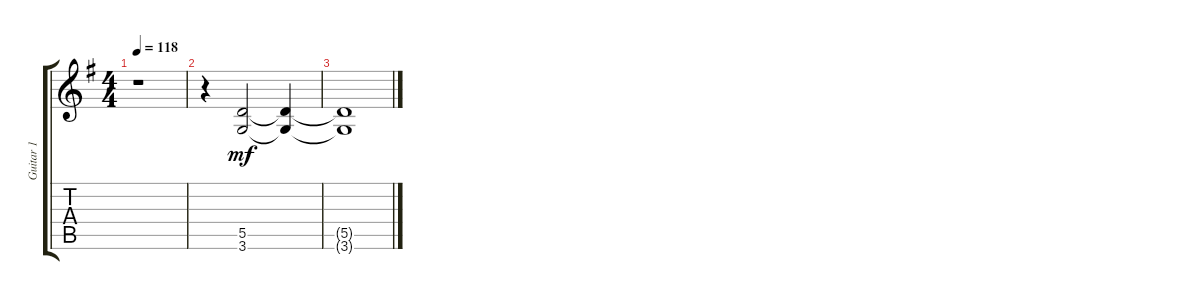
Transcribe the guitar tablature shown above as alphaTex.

\track ("Guitar 1" "Guitar 1") {instrument electricguitarclean}
\staff {score tabs}
\tuning (E4 B3 G3 D3 A2 E2) {hide}
\ts (4 4)
\tempo 118
\clef g2
\ks g
r.1{dy mf} |
r.4 (5.5 3.6).2 (5.5{t} 3.6{t}).4 |
(5.5{t} 3.6{t}).1
